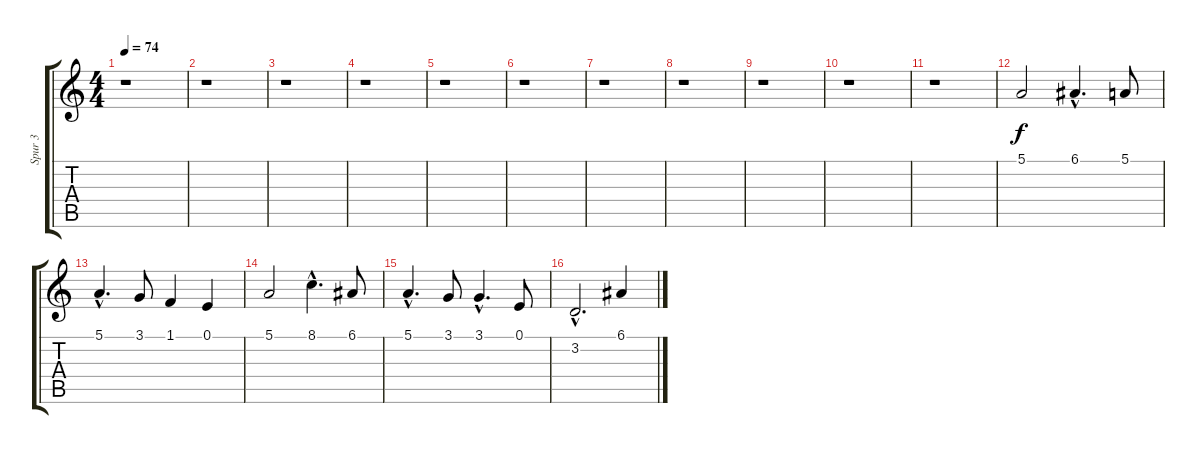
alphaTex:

\track ("Spur 3" "Spur 3") {instrument clarinet}
\staff {score tabs}
\tuning (E4 B3 G3 D3 A2 E2) {hide}
\ts (4 4)
\tempo 74
\clef g2
\ks c
r.1{dy f} |
r.1 |
r.1 |
r.1 |
r.1 |
r.1 |
r.1 |
r.1 |
r.1 |
r.1 |
r.1 |
5.1.2 6.1{hac}.4{d} 5.1.8 |
5.1{hac}.4{d} 3.1.8 1.1.4 0.1.4 |
5.1.2 8.1{hac}.4{d} 6.1.8 |
5.1{hac}.4{d} 3.1.8 3.1{hac}.4{d} 0.1.8 |
3.2{hac}.2{d} 6.1.4
